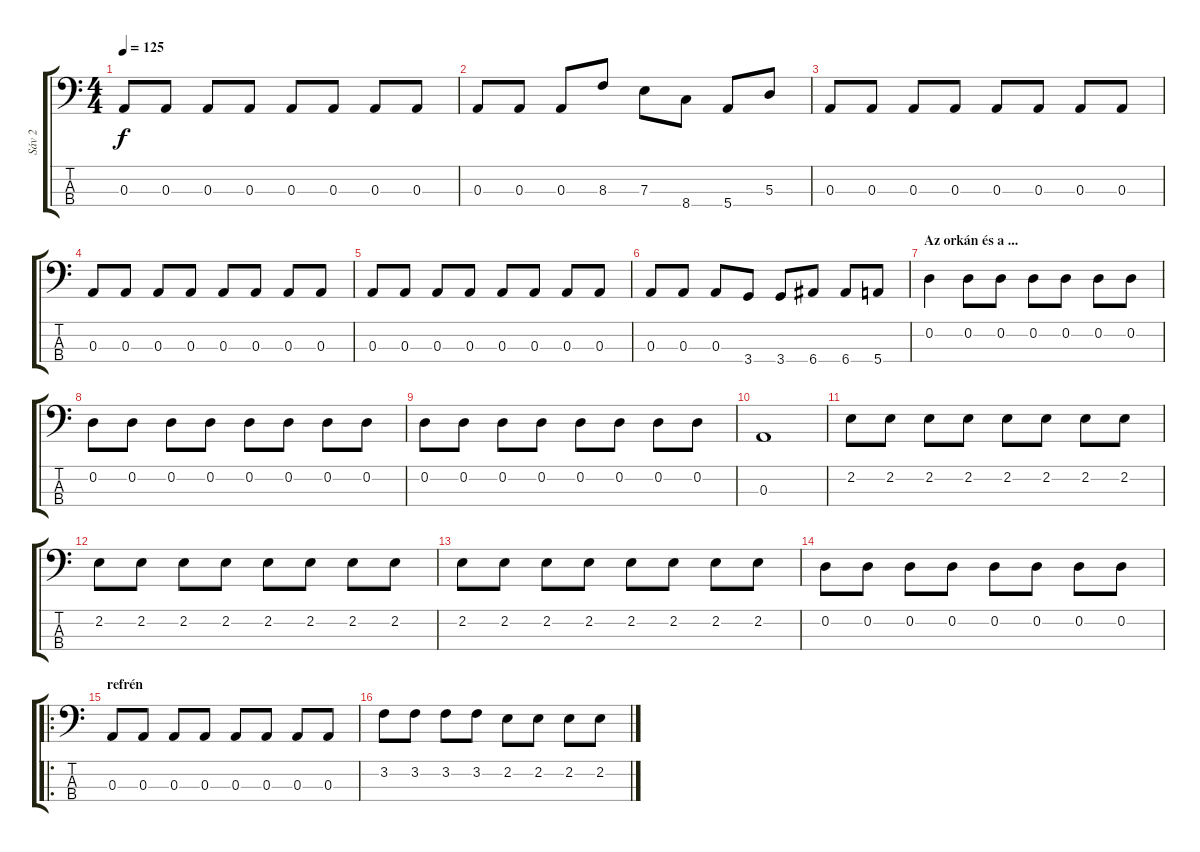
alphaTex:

\track ("Sáv 2" "Sáv 2") {instrument electricbassfinger}
\staff {score tabs}
\tuning (G2 D2 A1 E1) {hide}
\ts (4 4)
\tempo 125
\clef f4
\ks c
0.3.8{dy f} 0.3.8 0.3.8 0.3.8 0.3.8 0.3.8 0.3.8 0.3.8 |
0.3.8 0.3.8 0.3.8 8.3.8 7.3.8 8.4.8 5.4.8 5.3.8 |
0.3.8 0.3.8 0.3.8 0.3.8 0.3.8 0.3.8 0.3.8 0.3.8 |
0.3.8 0.3.8 0.3.8 0.3.8 0.3.8 0.3.8 0.3.8 0.3.8 |
0.3.8 0.3.8 0.3.8 0.3.8 0.3.8 0.3.8 0.3.8 0.3.8 |
0.3.8 0.3.8 0.3.8 3.4.8 3.4.8 6.4.8 6.4.8 5.4.8 |
\section ("" "Az orkán és a ...")
0.2.4 0.2.8 0.2.8 0.2.8 0.2.8 0.2.8 0.2.8 |
0.2.8 0.2.8 0.2.8 0.2.8 0.2.8 0.2.8 0.2.8 0.2.8 |
0.2.8 0.2.8 0.2.8 0.2.8 0.2.8 0.2.8 0.2.8 0.2.8 |
0.3.1 |
2.2.8 2.2.8 2.2.8 2.2.8 2.2.8 2.2.8 2.2.8 2.2.8 |
2.2.8 2.2.8 2.2.8 2.2.8 2.2.8 2.2.8 2.2.8 2.2.8 |
2.2.8 2.2.8 2.2.8 2.2.8 2.2.8 2.2.8 2.2.8 2.2.8 |
0.2.8 0.2.8 0.2.8 0.2.8 0.2.8 0.2.8 0.2.8 0.2.8 |
\ro
\section ("" "refrén")
0.3.8 0.3.8 0.3.8 0.3.8 0.3.8 0.3.8 0.3.8 0.3.8 |
3.2.8 3.2.8 3.2.8 3.2.8 2.2.8 2.2.8 2.2.8 2.2.8
